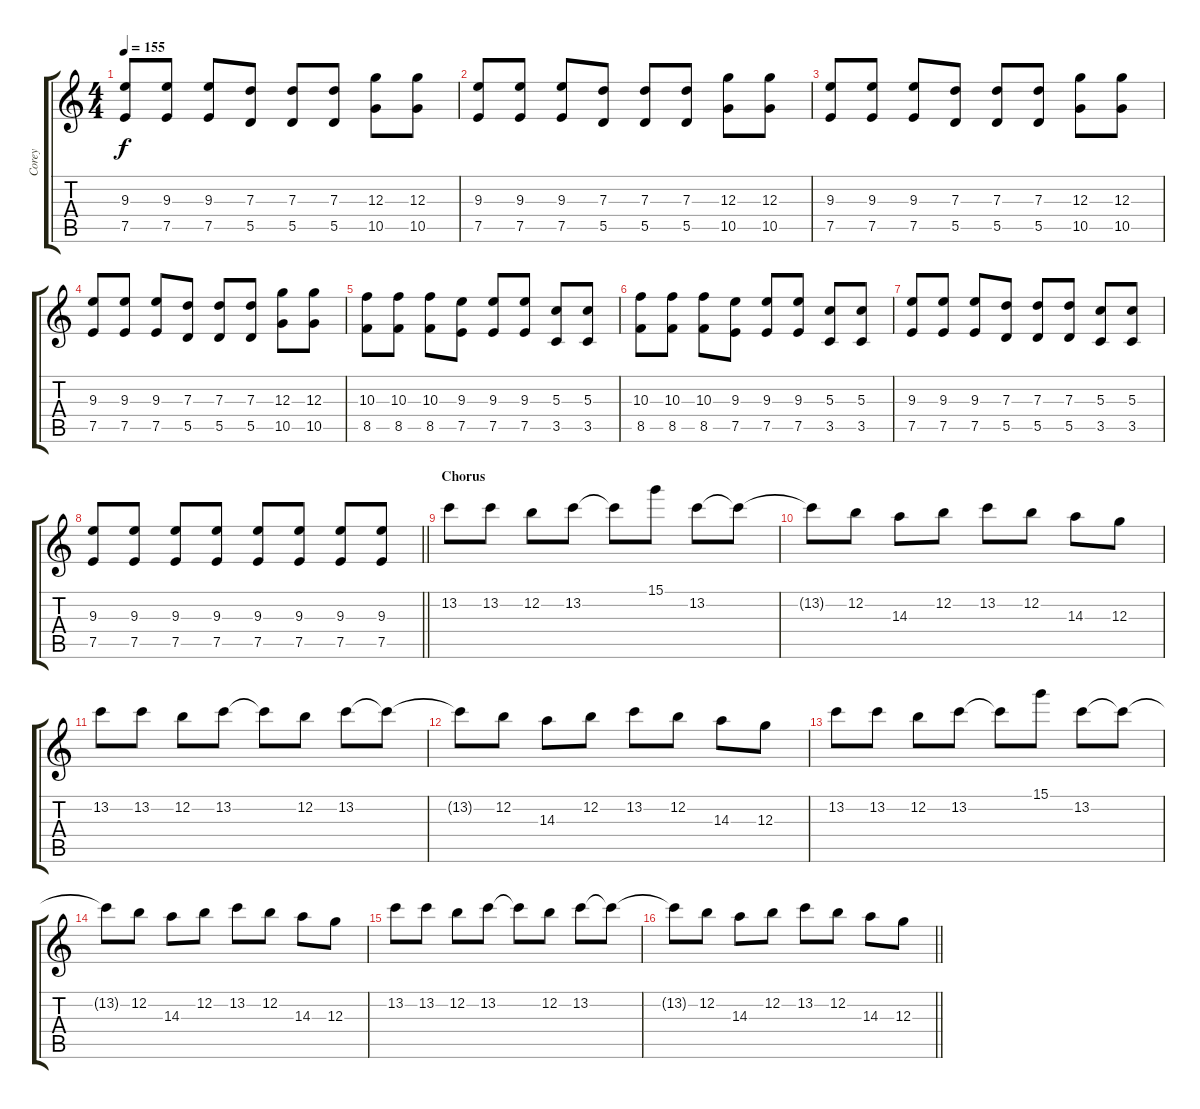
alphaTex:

\track ("Corey" "Corey") {instrument distortionguitar}
\staff {score tabs}
\tuning (E4 B3 G3 D3 A2 D2) {hide}
\ts (4 4)
\tempo 155
\clef g2
\ks c
(9.3 7.5).8{dy f} (9.3 7.5).8 (9.3 7.5).8 (7.3 5.5).8 (7.3 5.5).8 (7.3 5.5).8 (12.3 10.5).8 (12.3 10.5).8 |
(9.3 7.5).8 (9.3 7.5).8 (9.3 7.5).8 (7.3 5.5).8 (7.3 5.5).8 (7.3 5.5).8 (12.3 10.5).8 (12.3 10.5).8 |
(9.3 7.5).8 (9.3 7.5).8 (9.3 7.5).8 (7.3 5.5).8 (7.3 5.5).8 (7.3 5.5).8 (12.3 10.5).8 (12.3 10.5).8 |
(9.3 7.5).8 (9.3 7.5).8 (9.3 7.5).8 (7.3 5.5).8 (7.3 5.5).8 (7.3 5.5).8 (12.3 10.5).8 (12.3 10.5).8 |
(10.3 8.5).8 (10.3 8.5).8 (10.3 8.5).8 (9.3 7.5).8 (9.3 7.5).8 (9.3 7.5).8 (5.3 3.5).8 (5.3 3.5).8 |
(10.3 8.5).8 (10.3 8.5).8 (10.3 8.5).8 (9.3 7.5).8 (9.3 7.5).8 (9.3 7.5).8 (5.3 3.5).8 (5.3 3.5).8 |
(9.3 7.5).8 (9.3 7.5).8 (9.3 7.5).8 (7.3 5.5).8 (7.3 5.5).8 (7.3 5.5).8 (5.3 3.5).8 (5.3 3.5).8 |
\barLineRight lightlight
(9.3 7.5).8 (9.3 7.5).8 (9.3 7.5).8 (9.3 7.5).8 (9.3 7.5).8 (9.3 7.5).8 (9.3 7.5).8 (9.3 7.5).8 |
\section ("" "Chorus")
13.2.8 13.2.8 12.2.8 13.2.8 13.2{t}.8 15.1.8 13.2.8 13.2{t}.8 |
13.2{t}.8 12.2.8 14.3.8 12.2.8 13.2.8 12.2.8 14.3.8 12.3.8 |
13.2.8 13.2.8 12.2.8 13.2.8 13.2{t}.8 12.2.8 13.2.8 13.2{t}.8 |
13.2{t}.8 12.2.8 14.3.8 12.2.8 13.2.8 12.2.8 14.3.8 12.3.8 |
13.2.8 13.2.8 12.2.8 13.2.8 13.2{t}.8 15.1.8 13.2.8 13.2{t}.8 |
13.2{t}.8 12.2.8 14.3.8 12.2.8 13.2.8 12.2.8 14.3.8 12.3.8 |
13.2.8 13.2.8 12.2.8 13.2.8 13.2{t}.8 12.2.8 13.2.8 13.2{t}.8 |
\barLineRight lightlight
13.2{t}.8 12.2.8 14.3.8 12.2.8 13.2.8 12.2.8 14.3.8 12.3.8
